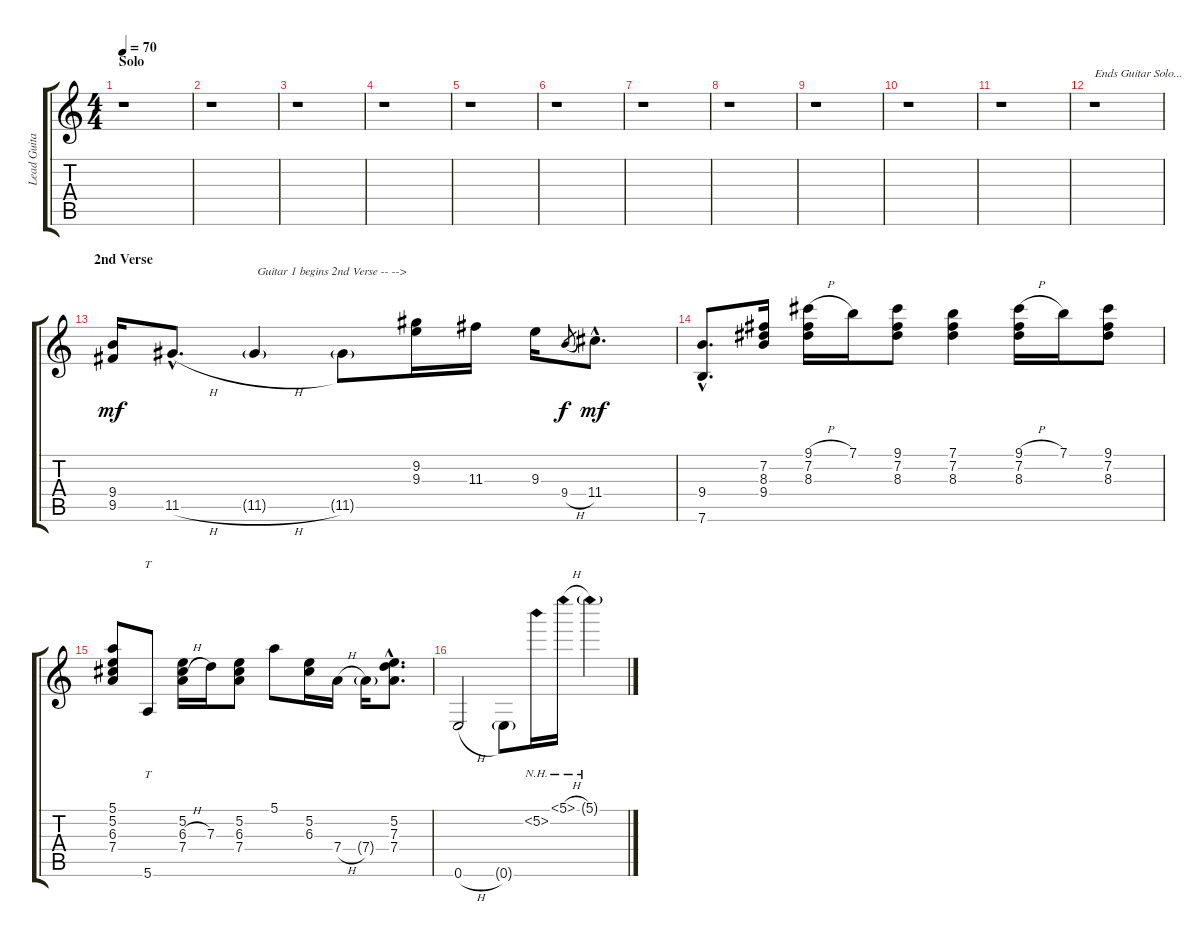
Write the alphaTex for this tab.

\track ("Lead Guitar" "Lead Guita") {instrument acousticguitarsteel}
\staff {score tabs}
\tuning (E4 B3 G3 D3 A2 E2) {hide}
\ts (4 4)
\section ("" "Solo")
\tempo 70
\clef g2
\ks c
r.1{dy mf} |
r.1 |
r.1 |
r.1 |
r.1 |
r.1 |
r.1 |
r.1 |
r.1 |
r.1 |
r.1 |
r.1{txt "Ends Guitar Solo..."} |
\section ("" "2nd Verse")
(9.4 9.5).16 11.5{h hac}.8{d} 11.5{h g}.4{txt " Guitar 1 begins 2nd Verse -- -->"} 11.5{g}.8 (9.2 9.3).16 11.3.16 9.3.16 9.4{h}.8{gr dy f} 11.4{hac}.8{d dy mf} |
(9.4{hac} 7.6{hac}).8{d} (7.2 8.3 9.4).16 (9.1{h} 7.2 8.3).16 7.1.16 (9.1 7.2 8.3).8 (7.1 7.2 8.3).4 (9.1{h} 7.2 8.3).16 7.1.16 (9.1 7.2 8.3).8 |
(5.1 5.2 6.3 7.4).8 5.6.8{tt} (5.2 6.3{h} 7.4).16 7.3.16 (5.2 6.3 7.4).8 5.1.8 (5.2 6.3).16 7.4{h}.16 7.4{g}.16 (5.2{hac} 7.3{hac} 7.4{hac}).8{d} |
0.6{h}.2 0.6{g}.8 5.2{nh}.16 5.1{nh h}.16 5.1{nh g}.4
